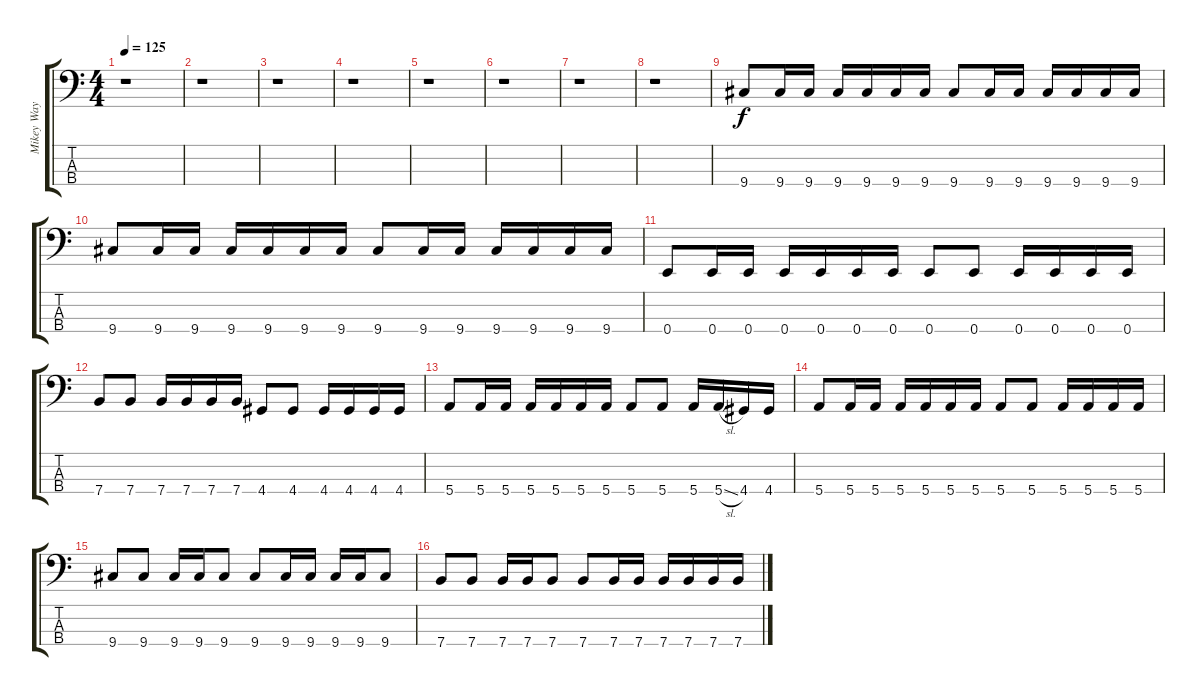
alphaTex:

\track ("Mikey Way" "Mikey Way") {instrument electricbassfinger}
\staff {score tabs}
\tuning (G2 D2 A1 E1) {hide}
\ts (4 4)
\tempo 125
\clef f4
\ks c
r.1{dy f instrument electricbassfinger} |
r.1 |
r.1 |
r.1 |
r.1 |
r.1 |
r.1 |
r.1 |
9.4.8 9.4.16 9.4.16 9.4.16 9.4.16 9.4.16 9.4.16 9.4.8 9.4.16 9.4.16 9.4.16 9.4.16 9.4.16 9.4.16 |
9.4.8 9.4.16 9.4.16 9.4.16 9.4.16 9.4.16 9.4.16 9.4.8 9.4.16 9.4.16 9.4.16 9.4.16 9.4.16 9.4.16 |
0.4.8 0.4.16 0.4.16 0.4.16 0.4.16 0.4.16 0.4.16 0.4.8 0.4.8 0.4.16 0.4.16 0.4.16 0.4.16 |
7.4.8 7.4.8 7.4.16 7.4.16 7.4.16 7.4.16 4.4.8 4.4.8 4.4.16 4.4.16 4.4.16 4.4.16 |
5.4.8 5.4.16 5.4.16 5.4.16 5.4.16 5.4.16 5.4.16 5.4.8 5.4.8 5.4.16 5.4{sl}.16 4.4.16 4.4.16 |
5.4.8 5.4.16 5.4.16 5.4.16 5.4.16 5.4.16 5.4.16 5.4.8 5.4.8 5.4.16 5.4.16 5.4.16 5.4.16 |
9.4.8 9.4.8 9.4.16 9.4.16 9.4.8 9.4.8 9.4.16 9.4.16 9.4.16 9.4.16 9.4.8 |
7.4.8 7.4.8 7.4.16 7.4.16 7.4.8 7.4.8 7.4.16 7.4.16 7.4.16 7.4.16 7.4.16 7.4.16
